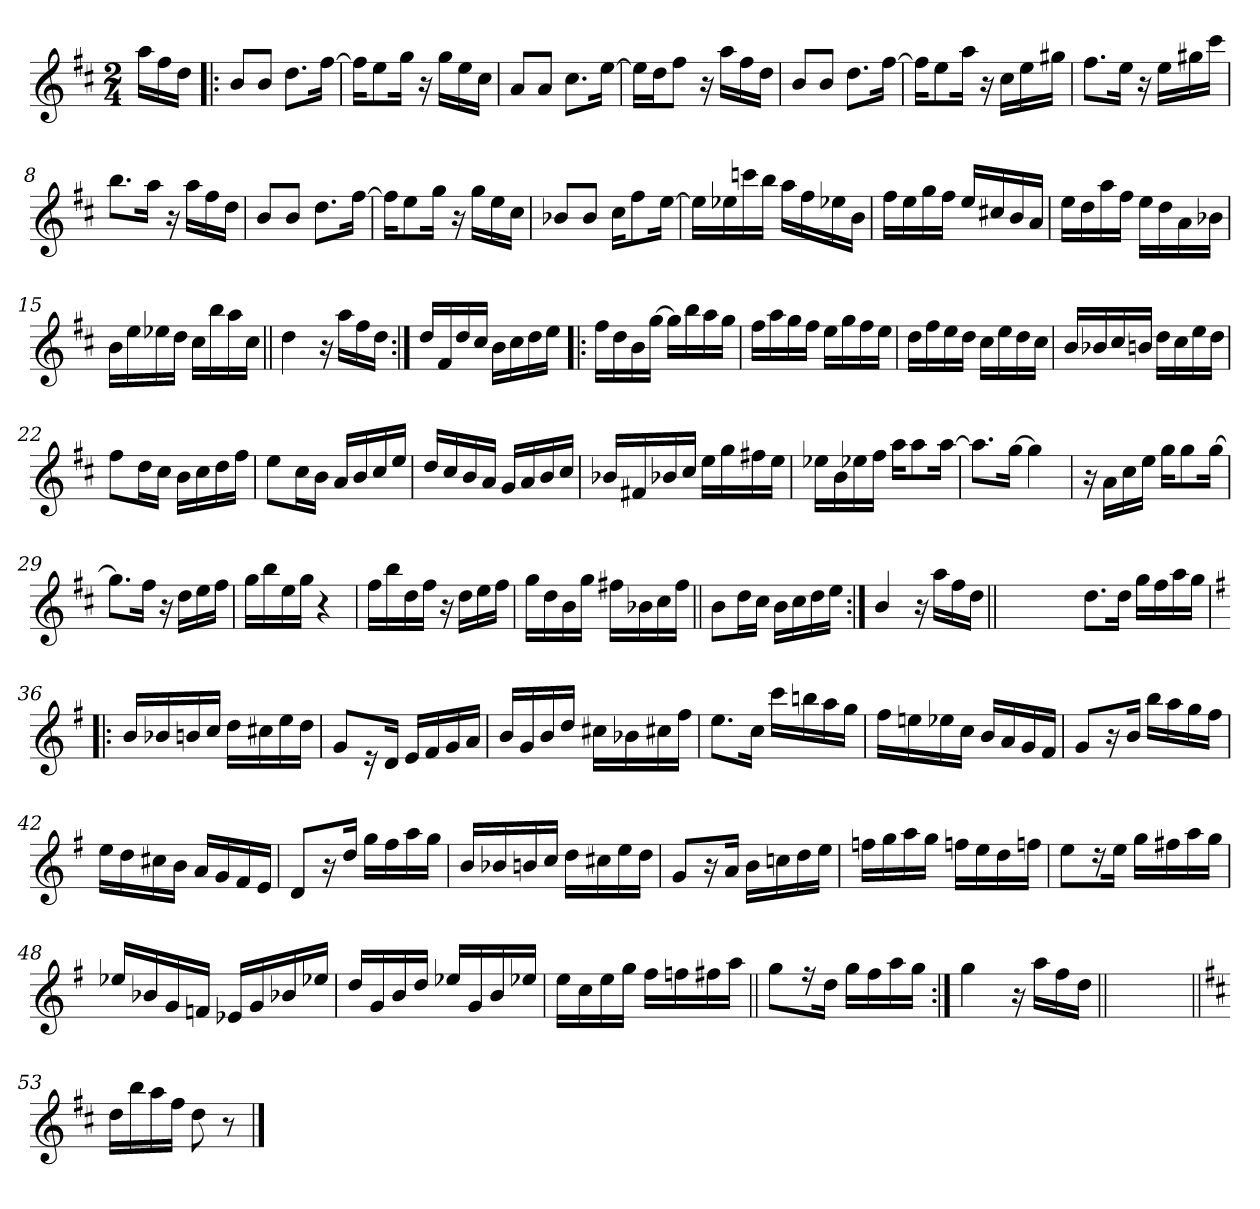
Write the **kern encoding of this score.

**kern
*part1
*staff1
*clefG2
*k[f#c#]
*D:
*M2/4
=
16aa\LL
16ff#\
16dd\JJ
=1!|:
8b/L
8b/J
8.dd\L
[16ff#\Jk
=2
16ff#\KL]
8ee\
16gg\Jk
16r
16gg\LL
16ee\
16cc#\JJ
=3
8a/L
8a/J
8.cc#\L
[16ee\Jk
=4
16ee\LL]
16dd\J
8ff#\J
16r
16aa\LL
16ff#\
16dd\JJ
!!LO:LB:g=z
=5
8b/L
8b/J
8.dd\L
[16ff#\Jk
=6
16ff#\KL]
8ee\
16aa\Jk
16r
16cc#\LL
16ee\
16gg#X\JJ
=7
8.ff#\L
16ee\Jk
16r
16ee\LL
16gg#X\
16ccc#\JJ
=8
8.bb\L
16aa\Jk
16r
16aa\LL
16ff#\
16dd\JJ
=9
8b/L
8b/J
8.dd\L
[16ff#\Jk
!!LO:LB:g=z
=10
16ff#\KL]
8ee\
16gg\Jk
16r
16gg\LL
16ee\
16cc#\JJ
=11
8b-X/L
8b-/J
16cc#\KL
8ff#\
[16ee\Jk
=12
16een\LL]
16ee-X\
16cccn\
16bb\JJ
16aa\LL
16ff#\
16ee-X\
16b\JJ
=13
16ff#\LL
16ee\
16gg\
16ff#\JJ
16ee/LL
16cc#X/
16b/
16a/JJ
!!LO:LB:g=z
=14
16ee\LL
16dd\
16aa\
16ff#\JJ
16ee\LL
16dd\
16a\
16b-X\JJ
=15
16b\LL
16ee\
16ee-X\
16dd\JJ
16cc#\LL
16bb\
16aa\
16cc#\JJ
=16||
4dd\
16r
16aa\LL
16ff#\
16dd\JJ
=17:|!
16dd/LL
16f#/
16dd/
16cc#/JJ
16b\LL
16cc#\
16dd\
16ee\JJ
!!LO:LB:g=z
=18!|:
16ff#\LL
16dd\
16b\
[16gg\JJ
16gg\LL]
16bb\
16aa\
16gg\JJ
=19
16ff#\LL
16aa\
16gg\
16ff#\JJ
16ee\LL
16gg\
16ff#\
16ee\JJ
=20
16dd\LL
16ff#\
16ee\
16dd\JJ
16cc#\LL
16ee\
16dd\
16cc#\JJ
!!LO:LB:g=z
=21
16b/LL
16b-X/
16cc#/
16bn/JJ
16dd\LL
16cc#\
16ee\
16dd\JJ
=22
8ff#\L
16dd\L
16cc#\JJ
16b\LL
16cc#\
16dd\
16ff#\JJ
=23
8ee\L
16cc#\L
16b\JJ
16a/LL
16b/
16cc#/
16ee/JJ
=24
16dd/LL
16cc#/
16b/
16a/JJ
16g/LL
16a/
16b/
16cc#/JJ
=25
16b-X/LL
16f#X/
16b-X/
16cc#/JJ
16ee\LL
16gg\
16ff#X\
16ee\JJ
!!LO:LB:g=z
=26
16ee-X\LL
16b\
16ee-X\
16ff#\JJ
16aa\KL
8aa\
[16aa\Jk
=27
8.aa\L]
[16gg\Jk
4gg\]
=28
16r
16a\LL
16cc#\
16ee\JJ
16gg\KL
8gg\
[16gg\Jk
=29
8.gg\L]
16ff#\Jk
16r
16dd\LL
16ee\
16ff#\JJ
=30
16gg\LL
16bb\
16ee\
16gg\JJ
4r
!!LO:LB:g=z
=31
16ff#\LL
16bb\
16dd\
16ff#\JJ
16r
16dd\LL
16ee\
16ff#\JJ
=32
16gg\LL
16dd\
16b\
16gg\JJ
16ff#X\LL
16b-X\
16cc#\
16ff#\JJ
=33||
8b\L
16dd\L
16cc#\JJ
16b\LL
16cc#\
16dd\
16ee\JJ
=34:|!
4b/
16r
16aa\LL
16ff#\
16dd\JJ
=34X341||
2ryy
!!LO:LB:g=z
=35-
8.dd\L
16dd\Jk
16gg\LL
16ff#\
16aa\
16gg\JJ
=36!|:
*k[f#]
*G:
16b/LL
16b-X/
16bn/
16cc/JJ
16dd\LL
16cc#X\
16ee\
16dd\JJ
=37
8g/L
16r
16d/Jk
16e/LL
16f#/
16g/
16a/JJ
=38
16b/LL
16g/
16b/
16dd/JJ
16cc#X\LL
16b-X\
16cc#X\
16ff#\JJ
=39
8.ee\L
16cc\Jk
16ccc\LL
16bbn\
16aa\
16gg\JJ
!!LO:PB:g=z
=40
16ff#\LL
16een\
16ee-X\
16cc\JJ
16b/LL
16a/
16g/
16f#/JJ
=41
8g/L
16r
16b/Jk
16bb\LL
16aa\
16gg\
16ff#\JJ
=42
16ee\LL
16dd\
16cc#X\
16b\JJ
16a/LL
16g/
16f#/
16e/JJ
=43
8d/L
16r
16dd/Jk
16gg\LL
16ff#\
16aa\
16gg\JJ
=44
16b/LL
16b-X/
16bn/
16cc/JJ
16dd\LL
16cc#X\
16ee\
16dd\JJ
!!LO:LB:g=z
=45
8g/L
16r
16a/Jk
16b\LL
16ccn\
16dd\
16ee\JJ
=46
16ffn\LL
16gg\
16aa\
16gg\JJ
16ffn\LL
16ee\
16dd\
16ffn\JJ
=47
8ee\L
16r
16ee\Jk
16gg\LL
16ff#X\
16aa\
16gg\JJ
=48
16ee-X/LL
16b-X/
16g/
16fn/JJ
16e-X/LL
16g/
16b-X/
16ee-X/JJ
=49
16dd/LL
16g/
16b/
16dd/JJ
16ee-X/LL
16g/
16b/
16ee-X/JJ
!!LO:LB:g=z
=50
16ee\LL
16cc\
16ee\
16gg\JJ
16ff#\LL
16ffn\
16ff#X\
16aa\JJ
=51||
8gg\L
16r
16dd\Jk
16gg\LL
16ff#\
16aa\
16gg\JJ
=52:|!
4gg\
16r
16aa\LL
16ff#\
16dd\JJ
=52X522||
2ryy
=53||
*k[f#c#]
*D:
16dd\LL
16bb\
16aa\
16ff#\JJ
8dd\
8r
==
*-
